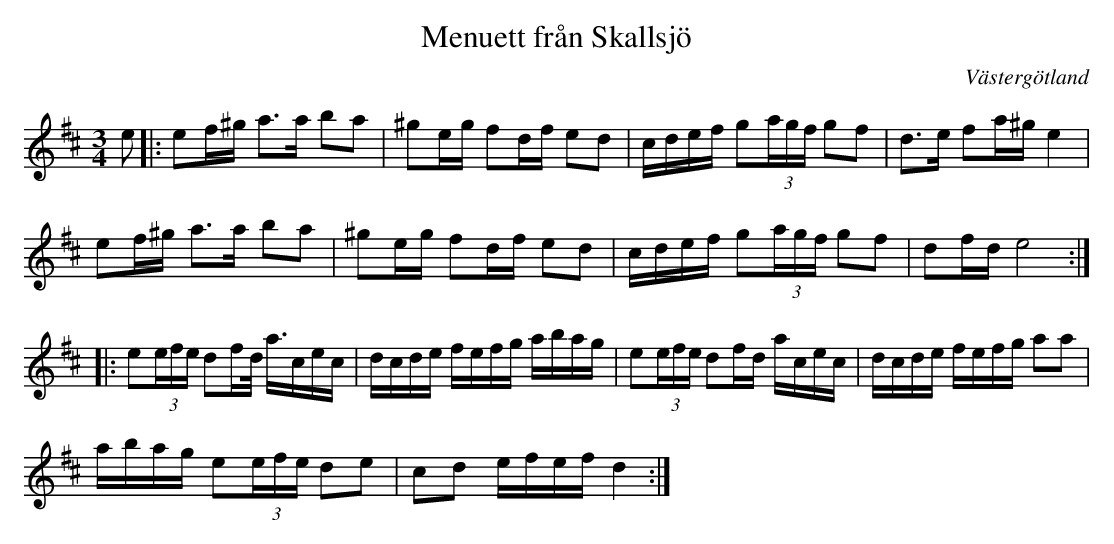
X:1
T: Menuett från Skallsjö
M: 3/4
O: Västergötland
L: 1/8
K:D
e|: e2/f/^g/ a>a b2/2a| ^g2/e/g/ f2/d/f/ ed | c/d/e/f/ g(3a/g/f/ gf | d>2e f2/a/^g/ e2 |
e2/f/^g/ a>a b2/a|^g2/e/g/ f2/d/f/ ed | c/d/e/f/ g(3a/g/f/ gf| d2/f/d/ e4 :|
|:e(3e/f/e/ d2/f/d/ <a/c/e/c/ |d/c/d/e/ f/e/f/g/ a/b/a/g/  |e(3e/f/e/ d2/f/d/ a/c/e/c/|d/c/d/e/ f/e/f/g/ aa  |
a/b/a/g/ e(3e/f/e/ de|cd e/f/e/f/ d2:|
